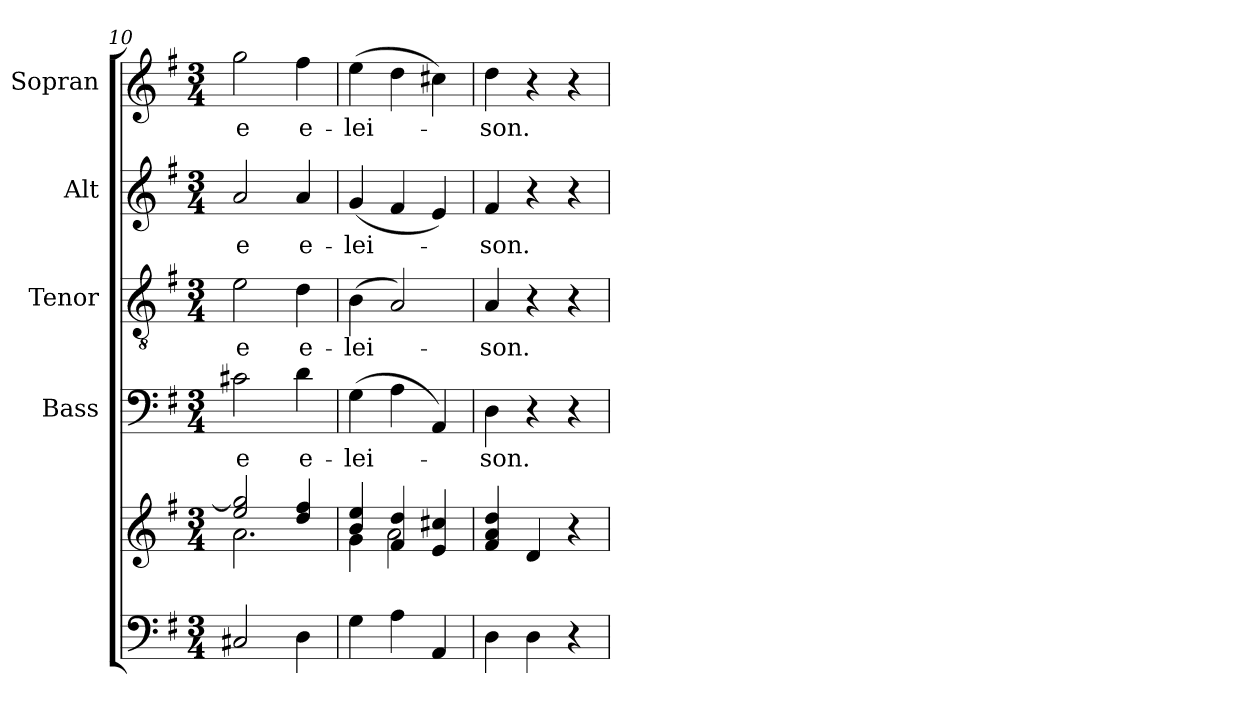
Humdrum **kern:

**kern	**kern	**kern	**text	**kern	**text	**kern	**text	**kern	**text
*part5	*part5	*part4	*part4	*part3	*part3	*part2	*part2	*part1	*part1
*staff6	*staff5	*staff4	*staff4	*staff3	*staff3	*staff2	*staff2	*staff1	*staff1
*	*	*I"Bass	*	*I"Tenor	*	*I"Alt	*	*I"Sopran	*
*	*	*I'B.	*	*I'T.	*	*I'A.	*	*I'S.	*
*clefF4	*clefG2	*clefF4	*	*clefGv2	*	*clefG2	*	*clefG2	*
*k[f#]	*k[f#]	*k[f#]	*	*k[f#]	*	*k[f#]	*	*k[f#]	*
*G:	*G:	*G:	*	*G:	*	*G:	*	*G:	*
*M3/4	*M3/4	*M3/4	*	*M3/4	*	*M3/4	*	*M3/4	*
=10	=10	=10	=10	=10	=10	=10	=10	=10	=10
*	*^	*	*	*	*	*	*	*	*
!	!	!	!	!LO:LY:b	!	!LO:LY:b	!	!LO:LY:b	!	!LO:LY:b
2C#X/	2ee/ 2gg/]	2.a\	2c#X\	-e	2e\	-e	2a/	-e	2gg\	-e
!	!	!	!	!LO:LY:b	!	!LO:LY:b	!	!LO:LY:b	!	!LO:LY:b
4D\	4dd/ 4ff#/	.	4d\	e-	4d\	e-	4a/	e-	4ff#\	e-
=11	=11	=11	=11	=11	=11	=11	=11	=11	=11	=11
!	!	!	!	!LO:LY:b	!	!LO:LY:b	!	!LO:LY:b	!	!LO:LY:b
4G\	4b/ 4ee/	4g\	(>4G\	-lei-	(>4B\	-lei-	(<4g/	-lei-	(>4ee\	-lei-
4A\	4f#/ 4dd/	2a\	4A\	.	2A/)	.	4f#/	.	4dd\	.
4AA/	4e/ 4cc#X/	.	4AA/)	.	.	.	4e/)	.	4cc#X\)	.
*	*v	*v	*	*	*	*	*	*	*	*
=12	=12	=12	=12	=12	=12	=12	=12	=12	=12
!	!	!	!LO:LY:b	!	!LO:LY:b	!	!LO:LY:b	!	!LO:LY:b
4D\	4f#/ 4a/ 4dd/	4D\	-son.	4A/	-son.	4f#/	-son.	4dd\	-son.
4D\	4d/	4r	.	4r	.	4r	.	4r	.
4r	4r	4r	.	4r	.	4r	.	4r	.
=	=	=	=	=	=	=	=	=	=
*-	*-	*-	*-	*-	*-	*-	*-	*-	*-
